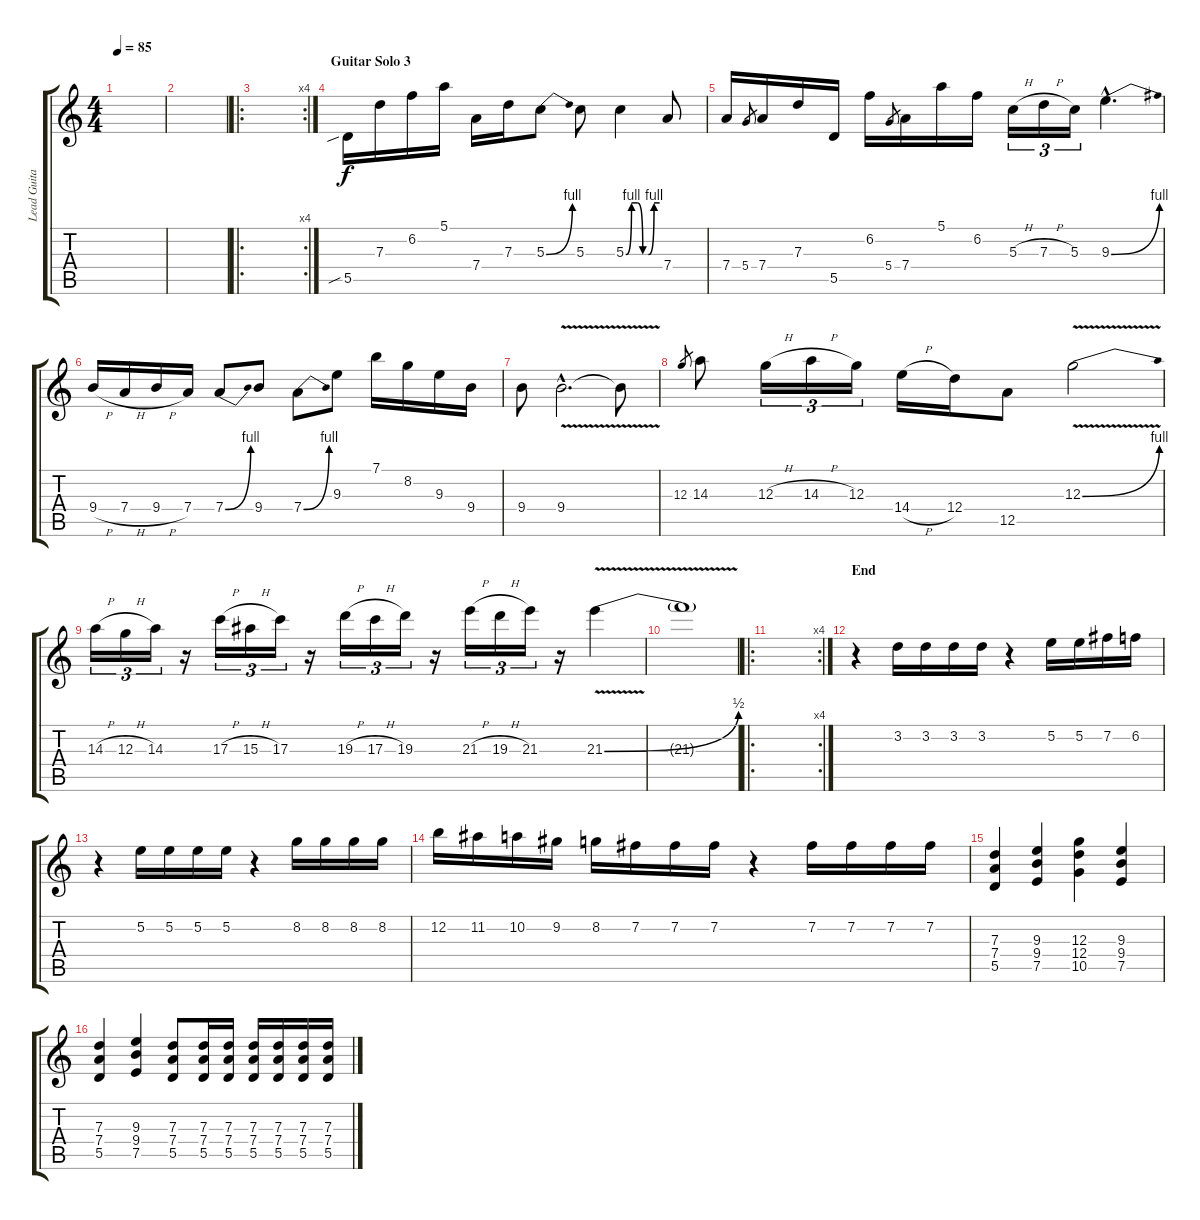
\track ("Lead Guitar" "Lead Guita") {instrument overdrivenguitar}
\staff {score tabs}
\tuning (E4 B3 G3 D3 A2 E2) {hide}
\ts (4 4)
\tempo 85
\clef g2
\ks c
|
|
\ro
\rc 4
|
\section ("" "Guitar Solo 3  ")
5.5{sib}.16{volume 16 instrument overdrivenguitar} 7.3.16 6.2.16 5.1.16 7.4.16 7.3.16 5.3{be (bend 0 0 60 4)}.8 5.3.8 5.3{be (custom 0 0 10 4 20 4 30 0 40 0 50 4 60 4)}.4 7.4.8 |
7.4.16 5.4.8{gr} 7.4.16 7.3.16 5.5.16 6.2.16 5.4.8{gr} 7.4.16 5.1.16 6.2.16 5.3{h}.16{tu (3 2)} 7.3{h}.16{tu (3 2)} 5.3.16{tu (3 2)} 9.3{be (bend 0 0 60 4) hac}.4{d} |
9.4{h}.16 7.4{h}.16 9.4{h}.16 7.4.16 7.4{be (bend 0 0 60 4)}.8 9.4.8 7.4{be (bend 0 0 60 4)}.8 9.3.8 7.1.16 8.2.16 9.3.16 9.4.16 |
9.4.8 9.4{v hac}.2{d} 9.4{t}.8 |
12.3.8{gr} 14.3.8 12.3{h}.16{tu (3 2)} 14.3{h}.16{tu (3 2)} 12.3.16{tu (3 2)} 14.4{h}.16 12.4.16 12.5.8 12.3{be (bend 0 0 60 4) v}.2 |
14.3{h}.16{tu (3 2)} 12.3{h}.16{tu (3 2)} 14.3.16{tu (3 2)} r.16 17.3{h}.16{tu (3 2)} 15.3{h}.16{tu (3 2)} 17.3.16{tu (3 2)} r.16 19.3{h}.16{tu (3 2)} 17.3{h}.16{tu (3 2)} 19.3.16{tu (3 2)} r.16 21.3{h}.16{tu (3 2)} 19.3{h}.16{tu (3 2)} 21.3.16{tu (3 2)} r.16 21.3{be (bend 0 0 60 2) v}.4 |
21.3{t}.1 |
\ro
\rc 4
|
\section ("" "End")
r.4 3.2.16 3.2.16 3.2.16 3.2.16 r.4 5.2.16 5.2.16 7.2.16 6.2.16 |
r.4 5.2.16 5.2.16 5.2.16 5.2.16 r.4 8.2.16 8.2.16 8.2.16 8.2.16 |
12.2.16 11.2.16 10.2.16 9.2.16 8.2.16 7.2.16 7.2.16 7.2.16 r.4 7.2.16 7.2.16 7.2.16 7.2.16 |
(7.3 7.4 5.5).4 (9.3 9.4 7.5).4 (12.3 12.4 10.5).4 (9.3 9.4 7.5).4 |
(7.3 7.4 5.5).4 (9.3 9.4 7.5).4 (7.3 7.4 5.5).8 (7.3 7.4 5.5).16 (7.3 7.4 5.5).16 (7.3 7.4 5.5).16 (7.3 7.4 5.5).16 (7.3 7.4 5.5).16 (7.3 7.4 5.5).16
